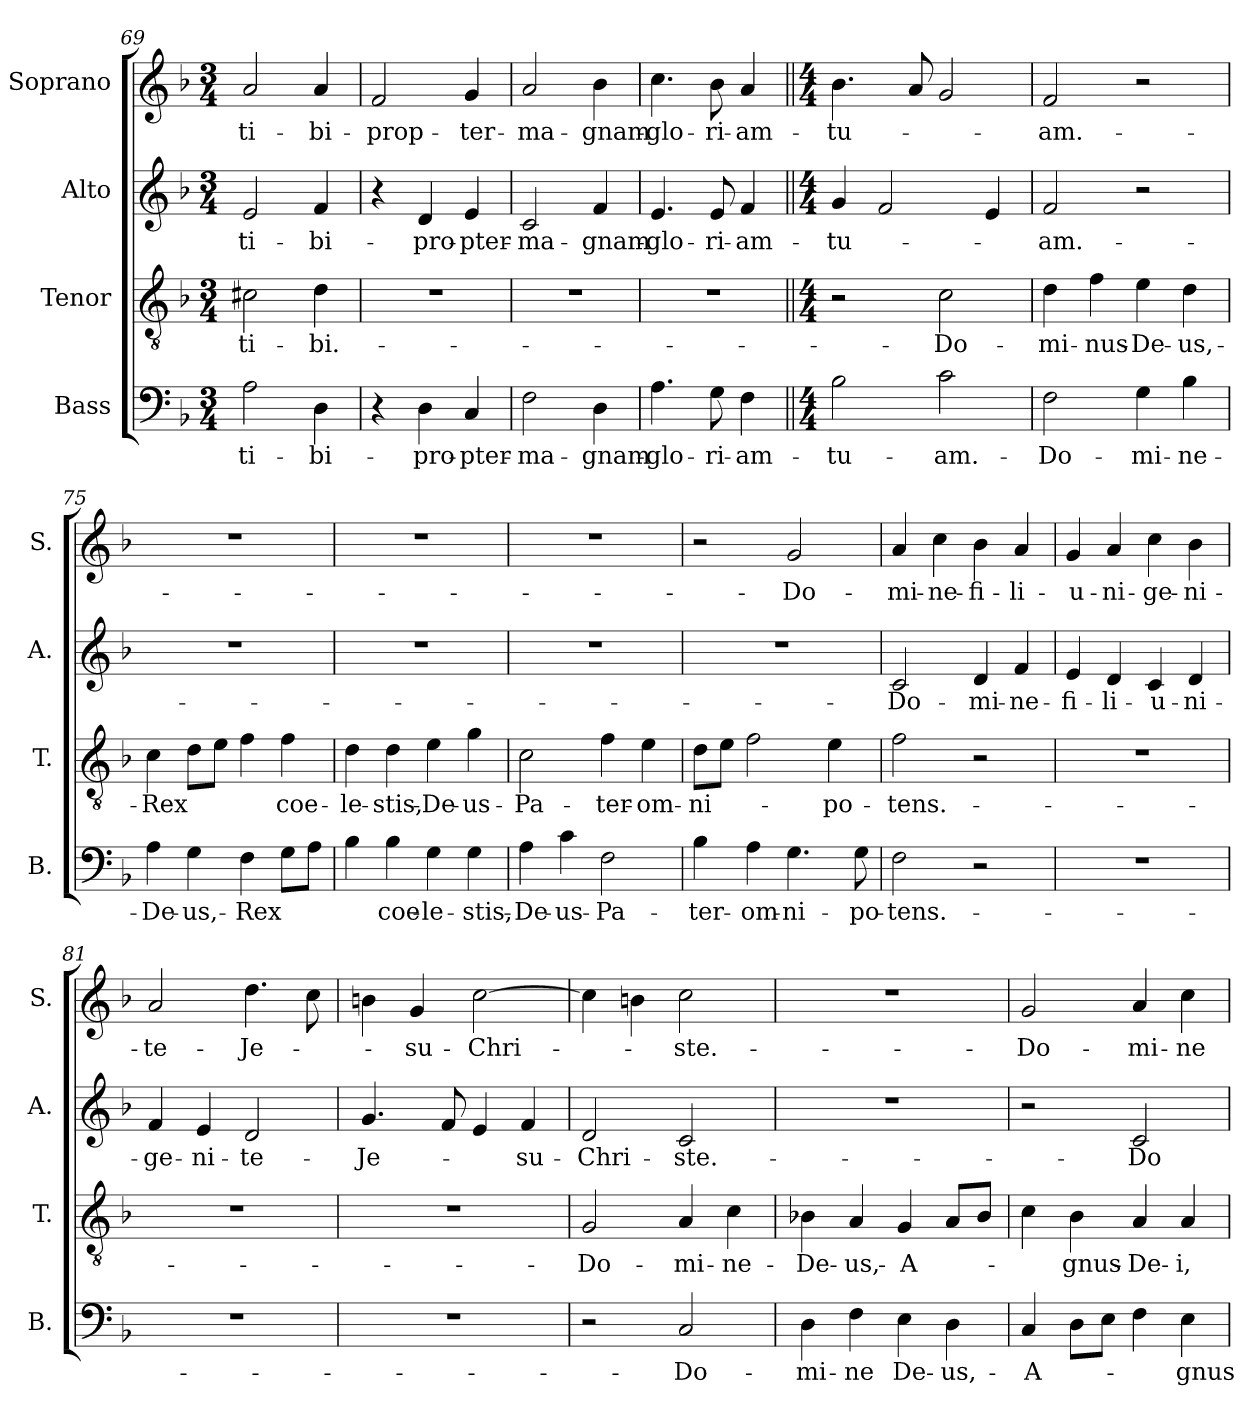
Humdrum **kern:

**kern	**text	**kern	**text	**kern	**text	**kern	**text
*part4	*part4	*part3	*part3	*part2	*part2	*part1	*part1
*staff4	*staff4	*staff3	*staff3	*staff2	*staff2	*staff1	*staff1
*I"Bass	*	*I"Tenor	*	*I"Alto	*	*I"Soprano	*
*I'B.	*	*I'T.	*	*I'A.	*	*I'S.	*
*clefF4	*	*clefGv2	*	*clefG2	*	*clefG2	*
*	*	*ITrd7c12	*	*	*	*	*
*k[b-]	*	*k[b-]	*	*k[b-]	*	*k[b-]	*
*F:	*	*F:	*	*F:	*	*F:	*
*M3/4	*	*M3/4	*	*M3/4	*	*M3/4	*
=69	=69	=69	=69	=69	=69	=69	=69
!	!LO:LY:b	!	!LO:LY:b	!	!LO:LY:b	!	!LO:LY:b
2A\	-ti-	2C#X\	-ti-	2e/	-ti-	2a/	-ti-
!	!LO:LY:b	!	!LO:LY:b	!	!LO:LY:b	!	!LO:LY:b
4D\	-bi-	4D\	-bi.-	4f/	-bi-	4a/	-bi-
=70	=70	=70	=70	=70	=70	=70	=70
!	!	!	!	!	!	!	!LO:LY:b
4r	.	2.r	.	4r	.	2f/	-prop-
!	!LO:LY:b	!	!	!	!LO:LY:b	!	!
4D\	-pro-	.	.	4d/	-pro-	.	.
!	!LO:LY:b	!	!	!	!LO:LY:b	!	!LO:LY:b
4C/	-pter-	.	.	4e/	-pter-	4g/	-ter-
=71	=71	=71	=71	=71	=71	=71	=71
!	!LO:LY:b	!	!	!	!LO:LY:b	!	!LO:LY:b
2F\	-ma-	2.r	.	2c/	-ma-	2a/	-ma-
!	!LO:LY:b	!	!	!	!LO:LY:b	!	!LO:LY:b
4D\	-gnam-	.	.	4f/	-gnam-	4b-\	-gnam-
=72	=72	=72	=72	=72	=72	=72	=72
!	!LO:LY:b	!	!	!	!LO:LY:b	!	!LO:LY:b
4.A\	-glo-	2.r	.	4.e/	-glo-	4.cc\	-glo-
!	!LO:LY:b	!	!	!	!LO:LY:b	!	!LO:LY:b
8G\	-ri-	.	.	8e/	-ri-	8b-\	-ri-
!	!LO:LY:b	!	!	!	!LO:LY:b	!	!LO:LY:b
4F\	-am-	.	.	4f/	-am-	4a/	-am-
=73||	=73||	=73||	=73||	=73||	=73||	=73||	=73||
*M4/4	*	*M4/4	*	*M4/4	*	*M4/4	*
!	!LO:LY:b	!	!	!	!LO:LY:b	!	!LO:LY:b
2B-\	-tu-	2r	.	4g/	-tu-	4.b-\	-tu-
.	.	.	.	2f/	.	.	.
.	.	.	.	.	.	8a/	.
!	!LO:LY:b	!	!LO:LY:b	!	!	!	!
2c\	-am.-	2C\	-Do-	.	.	2g/	.
.	.	.	.	4e/	.	.	.
!!LO:PB:g=z
=74	=74	=74	=74	=74	=74	=74	=74
!	!LO:LY:b	!	!LO:LY:b	!	!LO:LY:b	!	!LO:LY:b
2F\	-Do-	4D\	-mi-	2f/	-am.-	2f/	-am.-
!	!	!	!LO:LY:b	!	!	!	!
.	.	4F\	-nus-	.	.	.	.
!	!LO:LY:b	!	!LO:LY:b	!	!	!	!
4G\	-mi-	4E\	-De-	2r	.	2r	.
!	!LO:LY:b	!	!LO:LY:b	!	!	!	!
4B-\	-ne-	4D\	-us,-	.	.	.	.
=75	=75	=75	=75	=75	=75	=75	=75
!	!LO:LY:b	!	!LO:LY:b	!	!	!	!
4A\	-De-	4C\	-Rex	1r	.	1r	.
!	!LO:LY:b	!	!	!	!	!	!
4G\	-us,-	8D\L	.	.	.	.	.
.	.	8E\J	.	.	.	.	.
!	!LO:LY:b	!	!	!	!	!	!
4F\	-Rex	4F\	.	.	.	.	.
!	!	!	!LO:LY:b	!	!	!	!
8G\L	.	4F\	coe-	.	.	.	.
8A\J	.	.	.	.	.	.	.
=76	=76	=76	=76	=76	=76	=76	=76
!	!	!	!LO:LY:b	!	!	!	!
4B-\	.	4D\	-le-	1r	.	1r	.
!	!LO:LY:b	!	!LO:LY:b	!	!	!	!
4B-\	coe-	4D\	-stis,-	.	.	.	.
!	!LO:LY:b	!	!LO:LY:b	!	!	!	!
4G\	-le-	4E\	-De-	.	.	.	.
!	!LO:LY:b	!	!LO:LY:b	!	!	!	!
4G\	-stis,-	4G\	-us-	.	.	.	.
=77	=77	=77	=77	=77	=77	=77	=77
!	!LO:LY:b	!	!LO:LY:b	!	!	!	!
4A\	-De-	2C\	-Pa-	1r	.	1r	.
!	!LO:LY:b	!	!	!	!	!	!
4c\	-us-	.	.	.	.	.	.
!	!LO:LY:b	!	!LO:LY:b	!	!	!	!
2F\	-Pa-	4F\	-ter-	.	.	.	.
!	!	!	!LO:LY:b	!	!	!	!
.	.	4E\	-om-	.	.	.	.
=78	=78	=78	=78	=78	=78	=78	=78
!	!LO:LY:b	!	!LO:LY:b	!	!	!	!
4B-\	-ter-	8D\L	-ni-	1r	.	2r	.
.	.	8E\J	.	.	.	.	.
!	!LO:LY:b	!	!	!	!	!	!
4A\	-om-	2F\	.	.	.	.	.
!	!LO:LY:b	!	!	!	!	!	!LO:LY:b
4.G\	-ni-	.	.	.	.	2g/	-Do-
!	!	!	!LO:LY:b	!	!	!	!
.	.	4E\	-po-	.	.	.	.
!	!LO:LY:b	!	!	!	!	!	!
8G\	-po-	.	.	.	.	.	.
=79	=79	=79	=79	=79	=79	=79	=79
!	!LO:LY:b	!	!LO:LY:b	!	!LO:LY:b	!	!LO:LY:b
2F\	-tens.-	2F\	-tens.-	2c/	-Do-	4a/	-mi-
!	!	!	!	!	!	!	!LO:LY:b
.	.	.	.	.	.	4cc\	-ne-
!	!	!	!	!	!LO:LY:b	!	!LO:LY:b
2r	.	2r	.	4d/	-mi-	4b-\	-fi-
!	!	!	!	!	!LO:LY:b	!	!LO:LY:b
.	.	.	.	4f/	-ne-	4a/	-li-
!!LO:LB:g=z
=80	=80	=80	=80	=80	=80	=80	=80
!	!	!	!	!	!LO:LY:b	!	!LO:LY:b
1r	.	1r	.	4e/	-fi-	4g/	-u-
!	!	!	!	!	!LO:LY:b	!	!LO:LY:b
.	.	.	.	4d/	-li-	4a/	-ni-
!	!	!	!	!	!LO:LY:b	!	!LO:LY:b
.	.	.	.	4c/	-u-	4cc\	-ge-
!	!	!	!	!	!LO:LY:b	!	!LO:LY:b
.	.	.	.	4d/	-ni-	4b-\	-ni-
=81	=81	=81	=81	=81	=81	=81	=81
!	!	!	!	!	!LO:LY:b	!	!LO:LY:b
1r	.	1r	.	4f/	-ge-	2a/	-te-
!	!	!	!	!	!LO:LY:b	!	!
.	.	.	.	4e/	-ni-	.	.
!	!	!	!	!	!LO:LY:b	!	!LO:LY:b
.	.	.	.	2d/	-te-	4.dd\	-Je-
.	.	.	.	.	.	8cc\	.
=82	=82	=82	=82	=82	=82	=82	=82
!	!	!	!	!	!LO:LY:b	!	!
1r	.	1r	.	4.g/	-Je-	4bn\	.
!	!	!	!	!	!	!	!LO:LY:b
.	.	.	.	.	.	4g/	-su-
.	.	.	.	8f/	.	.	.
!	!	!	!	!	!	!	!LO:LY:b
.	.	.	.	4e/	.	[2cc\	-Chri-
!	!	!	!	!	!LO:LY:b	!	!
.	.	.	.	4f/	-su-	.	.
=83	=83	=83	=83	=83	=83	=83	=83
!	!	!	!LO:LY:b	!	!LO:LY:b	!	!
2r	.	2GG/	-Do-	2d/	-Chri-	4cc\]	.
.	.	.	.	.	.	4bn\	.
!	!LO:LY:b	!	!LO:LY:b	!	!LO:LY:b	!	!LO:LY:b
2C/	-Do-	4AA/	-mi-	2c/	-ste.-	2cc\	-ste.-
!	!	!	!LO:LY:b	!	!	!	!
.	.	4C\	-ne-	.	.	.	.
=84	=84	=84	=84	=84	=84	=84	=84
!	!LO:LY:b	!	!LO:LY:b	!	!	!	!
4D\	-mi-	4BB-X\	-De-	1r	.	1r	.
!	!LO:LY:b	!	!LO:LY:b	!	!	!	!
4F\	-ne	4AA/	-us,-	.	.	.	.
!	!LO:LY:b	!	!LO:LY:b	!	!	!	!
4E\	De-	4GG/	-A-	.	.	.	.
!	!LO:LY:b	!	!	!	!	!	!
4D\	-us,-	8AA/L	.	.	.	.	.
.	.	8BB-/J	.	.	.	.	.
=85	=85	=85	=85	=85	=85	=85	=85
!	!LO:LY:b	!	!	!	!	!	!LO:LY:b
4C/	-A-	4C\	.	2r	.	2g/	-Do-
!	!	!	!LO:LY:b	!	!	!	!
8D\L	.	4BB-\	-gnus-	.	.	.	.
8E\J	.	.	.	.	.	.	.
!	!	!	!LO:LY:b	!	!LO:LY:b	!	!LO:LY:b
4F\	.	4AA/	-De-	2c/	-Do-	4a/	-mi-
!	!LO:LY:b	!	!LO:LY:b	!	!	!	!LO:LY:b
4E\	-gnus-	4AA/	-i,-	.	.	4cc\	-ne-
=	=	=	=	=	=	=	=
*-	*-	*-	*-	*-	*-	*-	*-
